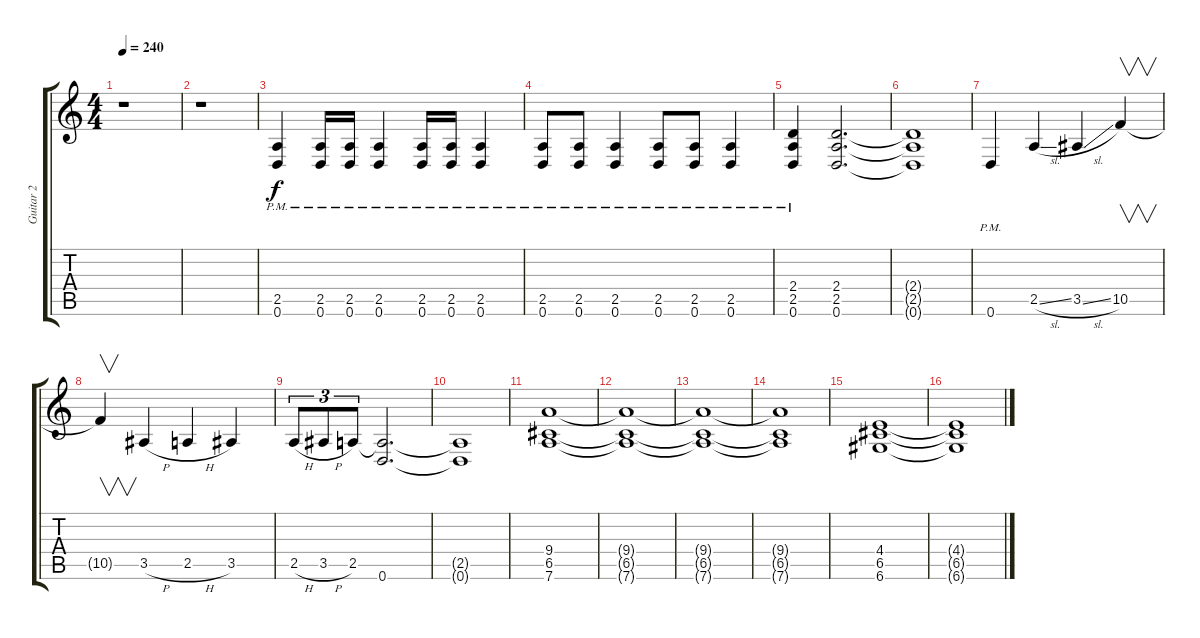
\track ("Guitar 2" "Guitar 2") {instrument overdrivenguitar}
\staff {score tabs}
\tuning (D4 A3 F3 C3 G2 D2) {hide}
\ts (4 4)
\tempo 240
\clef g2
\ks c
r.1{dy f} |
r.1 |
(2.5{pm} 0.6{pm}).4 (2.5{pm} 0.6{pm}).16 (2.5{pm} 0.6{pm}).16 (2.5{pm} 0.6{pm}).4 (2.5{pm} 0.6{pm}).16 (2.5{pm} 0.6{pm}).16 (2.5{pm} 0.6{pm}).4 |
(2.5{pm} 0.6{pm}).8 (2.5{pm} 0.6{pm}).8 (2.5{pm} 0.6{pm}).4 (2.5{pm} 0.6{pm}).8 (2.5{pm} 0.6{pm}).8 (2.5{pm} 0.6{pm}).4 |
(2.4{pm} 2.5{pm} 0.6{pm}).4 (2.4 2.5 0.6).2{d} |
(2.4{t} 2.5{t} 0.6{t}).1 |
0.6{pm}.4 2.5{sl}.4 3.5{sl}.4 10.5.4{v} |
10.5{t}.4{v} 3.5{h}.4 2.5{h}.4 3.5.4 |
2.5{h}.8{tu (3 2)} 3.5{h}.8{tu (3 2)} 2.5.8{tu (3 2)} (2.5{t} 0.6).2{d} |
(2.5{t} 0.6{t}).1 |
(9.4 6.5 7.6).1 |
(9.4{t} 6.5{t} 7.6{t}).1 |
(9.4{t} 6.5{t} 7.6{t}).1 |
(9.4{t} 6.5{t} 7.6{t}).1 |
(4.4 6.5 6.6).1 |
(4.4{t} 6.5{t} 6.6{t}).1
